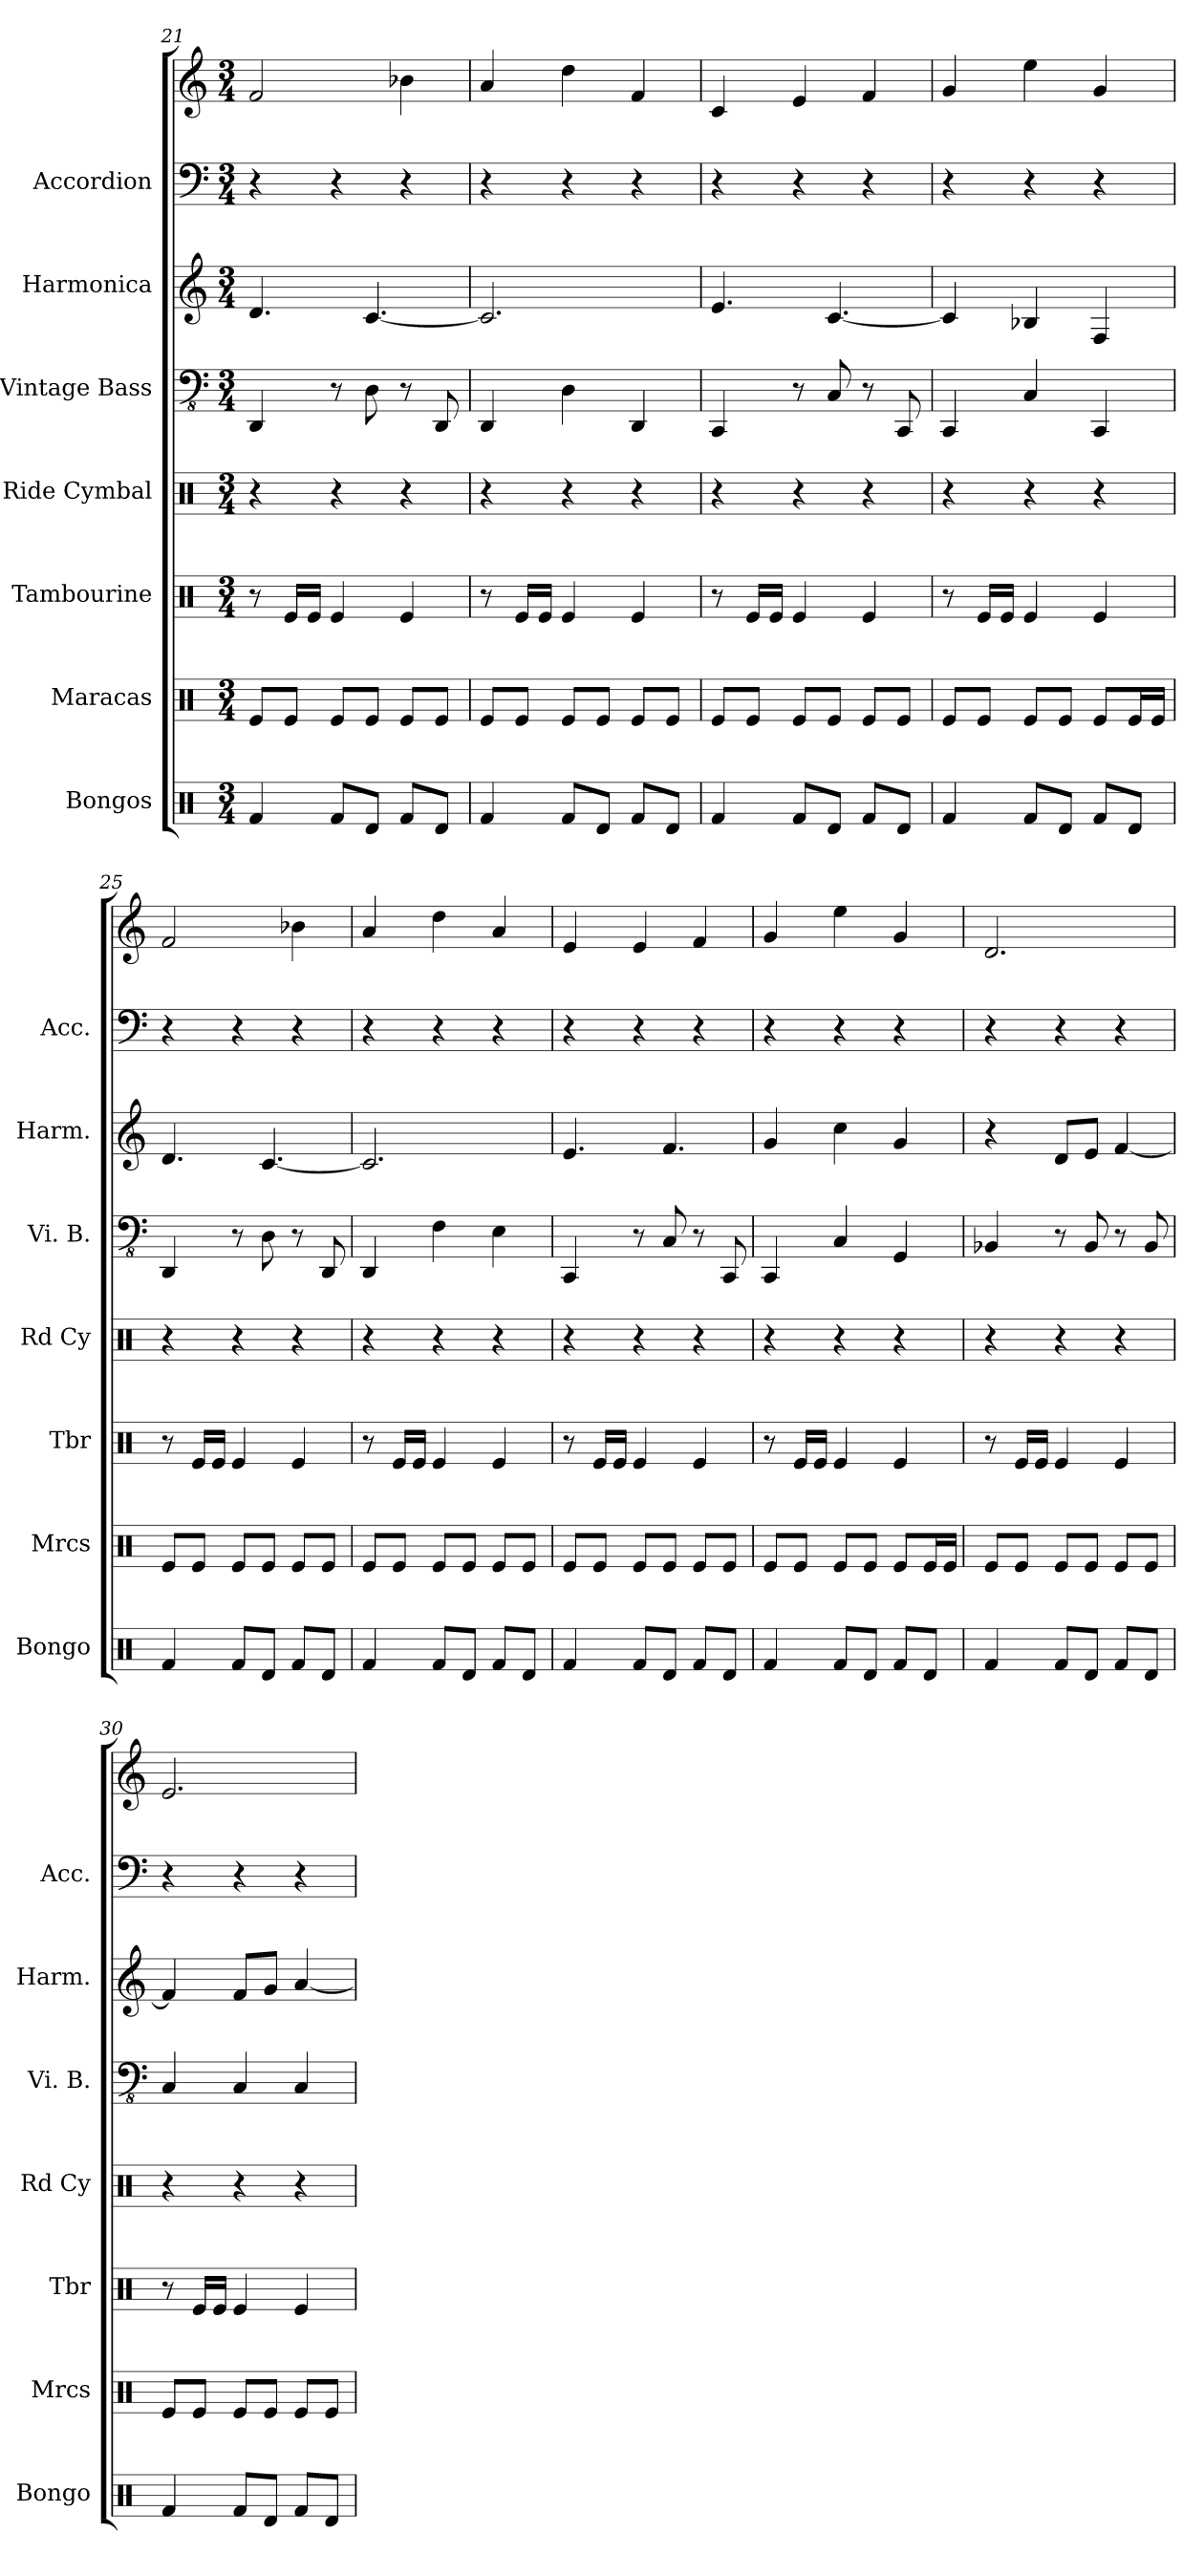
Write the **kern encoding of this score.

**kern	**kern	**kern	**kern	**kern	**kern	**kern	**kern
*part7	*part6	*part5	*part4	*part3	*part2	*part1	*part1
*staff8	*staff7	*staff6	*staff5	*staff4	*staff3	*staff2	*staff1
*I"Bongos	*I"Maracas	*I"Tambourine	*I"Ride Cymbal	*I"Vintage Bass	*I"Harmonica	*I"Accordion	*
*I'Bongo	*I'Mrcs	*I'Tbr	*I'Rd Cy	*I'Vi. B.	*I'Harm.	*I'Acc.	*
*clefX	*clefX	*clefX	*clefX	*clefFv4	*clefG2	*clefF4	*clefG2
*k[]	*k[]	*k[]	*k[]	*k[]	*k[]	*k[]	*k[]
*M3/4	*M3/4	*M3/4	*M3/4	*M3/4	*M3/4	*M3/4	*M3/4
=21	=21	=21	=21	=21	=21	=21	=21
4Rf	8ReL	8r	4r	4DDD	4.d	4r	2f
.	8ReJ	16ReLL	.	.	.	.	.
.	.	16ReJJ	.	.	.	.	.
8RfL	8ReL	4Re	4r	8r	.	4r	.
8RdJ	8ReJ	.	.	8DD	[4.c	.	.
8RfL	8ReL	4Re	4r	8r	.	4r	4b-X
8RdJ	8ReJ	.	.	8DDD	.	.	.
=22	=22	=22	=22	=22	=22	=22	=22
4Rf	8ReL	8r	4r	4DDD	2.c]	4r	4a
.	8ReJ	16ReLL	.	.	.	.	.
.	.	16ReJJ	.	.	.	.	.
8RfL	8ReL	4Re	4r	4DD	.	4r	4dd
8RdJ	8ReJ	.	.	.	.	.	.
8RfL	8ReL	4Re	4r	4DDD	.	4r	4f
8RdJ	8ReJ	.	.	.	.	.	.
=23	=23	=23	=23	=23	=23	=23	=23
4Rf	8ReL	8r	4r	4CCC	4.e	4r	4c
.	8ReJ	16ReLL	.	.	.	.	.
.	.	16ReJJ	.	.	.	.	.
8RfL	8ReL	4Re	4r	8r	.	4r	4e
8RdJ	8ReJ	.	.	8CC	[4.c	.	.
8RfL	8ReL	4Re	4r	8r	.	4r	4f
8RdJ	8ReJ	.	.	8CCC	.	.	.
=24	=24	=24	=24	=24	=24	=24	=24
4Rf	8ReL	8r	4r	4CCC	4c]	4r	4g
.	8ReJ	16ReLL	.	.	.	.	.
.	.	16ReJJ	.	.	.	.	.
8RfL	8ReL	4Re	4r	4CC	4B-X	4r	4ee
8RdJ	8ReJ	.	.	.	.	.	.
8RfL	8ReL	4Re	4r	4CCC	4F	4r	4g
8RdJ	16ReL	.	.	.	.	.	.
.	16ReJJ	.	.	.	.	.	.
=25	=25	=25	=25	=25	=25	=25	=25
4Rf	8ReL	8r	4r	4DDD	4.d	4r	2f
.	8ReJ	16ReLL	.	.	.	.	.
.	.	16ReJJ	.	.	.	.	.
8RfL	8ReL	4Re	4r	8r	.	4r	.
8RdJ	8ReJ	.	.	8DD	[4.c	.	.
8RfL	8ReL	4Re	4r	8r	.	4r	4b-X
8RdJ	8ReJ	.	.	8DDD	.	.	.
=26	=26	=26	=26	=26	=26	=26	=26
4Rf	8ReL	8r	4r	4DDD	2.c]	4r	4a
.	8ReJ	16ReLL	.	.	.	.	.
.	.	16ReJJ	.	.	.	.	.
8RfL	8ReL	4Re	4r	4FF	.	4r	4dd
8RdJ	8ReJ	.	.	.	.	.	.
8RfL	8ReL	4Re	4r	4EE	.	4r	4a
8RdJ	8ReJ	.	.	.	.	.	.
=27	=27	=27	=27	=27	=27	=27	=27
4Rf	8ReL	8r	4r	4CCC	4.e	4r	4e
.	8ReJ	16ReLL	.	.	.	.	.
.	.	16ReJJ	.	.	.	.	.
8RfL	8ReL	4Re	4r	8r	.	4r	4e
8RdJ	8ReJ	.	.	8CC	4.f	.	.
8RfL	8ReL	4Re	4r	8r	.	4r	4f
8RdJ	8ReJ	.	.	8CCC	.	.	.
=28	=28	=28	=28	=28	=28	=28	=28
4Rf	8ReL	8r	4r	4CCC	4g	4r	4g
.	8ReJ	16ReLL	.	.	.	.	.
.	.	16ReJJ	.	.	.	.	.
8RfL	8ReL	4Re	4r	4CC	4cc	4r	4ee
8RdJ	8ReJ	.	.	.	.	.	.
8RfL	8ReL	4Re	4r	4GGG	4g	4r	4g
8RdJ	16ReL	.	.	.	.	.	.
.	16ReJJ	.	.	.	.	.	.
=29	=29	=29	=29	=29	=29	=29	=29
4Rf	8ReL	8r	4r	4BBB-X	4r	4r	2.d
.	8ReJ	16ReLL	.	.	.	.	.
.	.	16ReJJ	.	.	.	.	.
8RfL	8ReL	4Re	4r	8r	8dL	4r	.
8RdJ	8ReJ	.	.	8BBB-	8eJ	.	.
8RfL	8ReL	4Re	4r	8r	[4f	4r	.
8RdJ	8ReJ	.	.	8BBB-	.	.	.
=30	=30	=30	=30	=30	=30	=30	=30
4Rf	8ReL	8r	4r	4CC	4f]	4r	2.e
.	8ReJ	16ReLL	.	.	.	.	.
.	.	16ReJJ	.	.	.	.	.
8RfL	8ReL	4Re	4r	4CC	8fL	4r	.
8RdJ	8ReJ	.	.	.	8gJ	.	.
8RfL	8ReL	4Re	4r	4CC	[4a	4r	.
8RdJ	8ReJ	.	.	.	.	.	.
=	=	=	=	=	=	=	=
*-	*-	*-	*-	*-	*-	*-	*-
